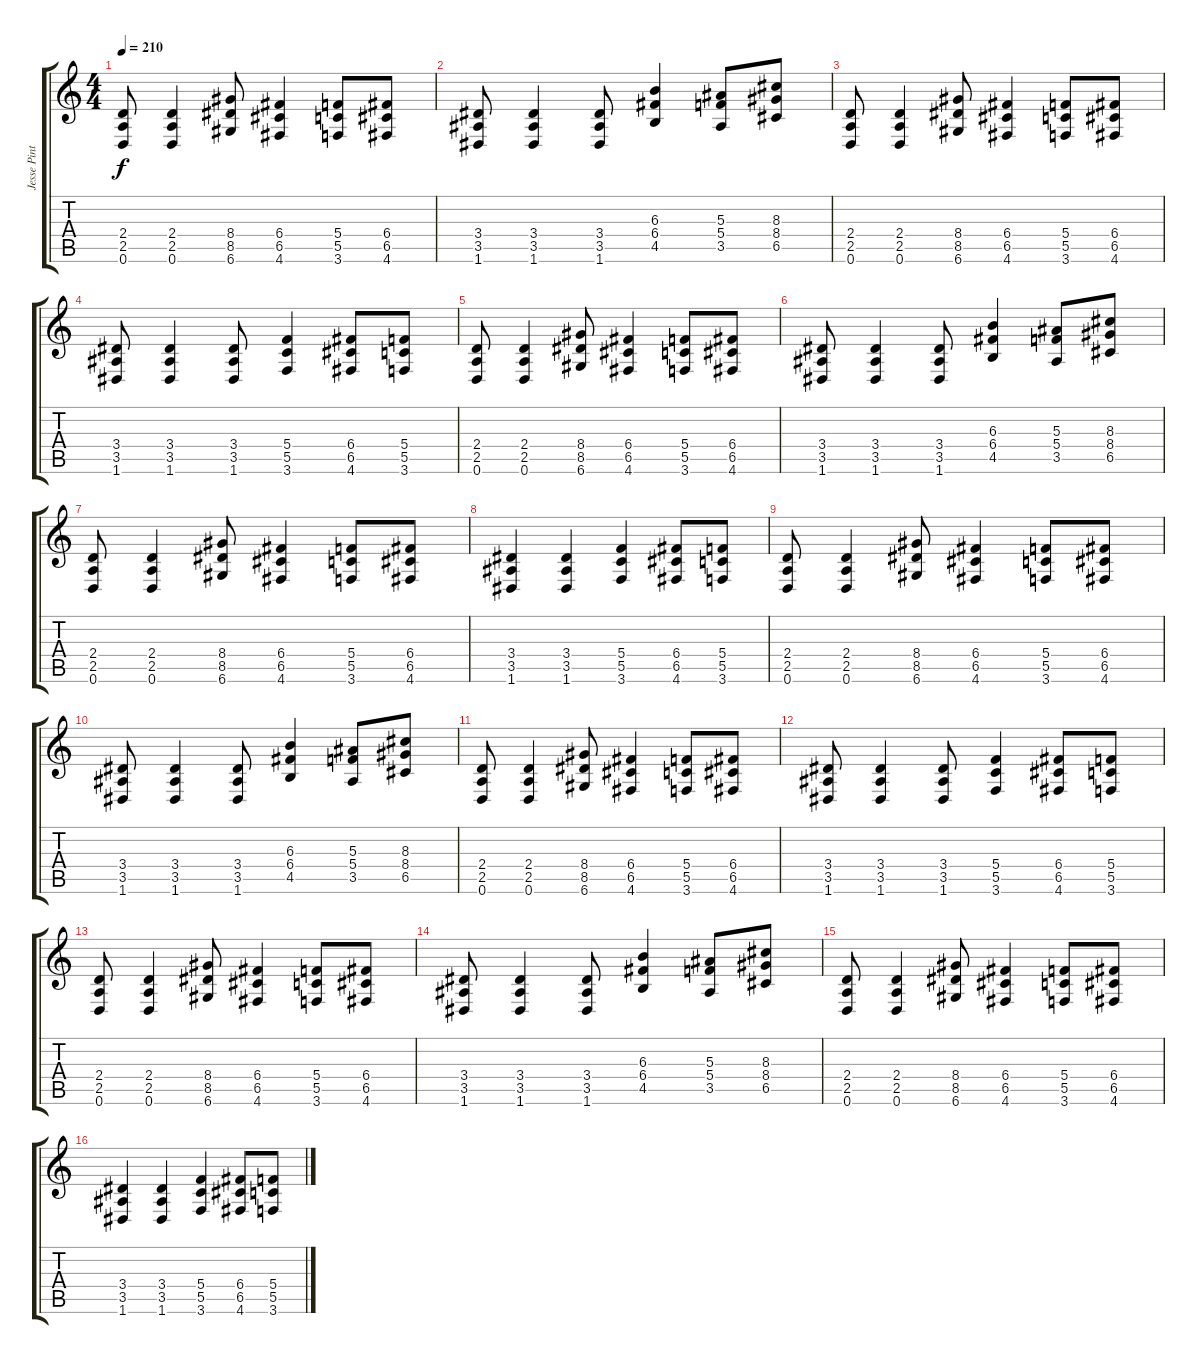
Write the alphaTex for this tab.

\track ("Jesse Pintado (Guitar 2)" "Jesse Pint") {instrument distortionguitar}
\staff {score tabs}
\tuning (D4 A3 F3 C3 G2 D2) {hide}
\ts (4 4)
\tempo 210
\clef g2
\ks c
(2.4 2.5 0.6).8{dy f} (2.4 2.5 0.6).4 (8.4 8.5 6.6).8 (6.4 6.5 4.6).4 (5.4 5.5 3.6).8 (6.4 6.5 4.6).8 |
(3.4 3.5 1.6).8 (3.4 3.5 1.6).4 (3.4 3.5 1.6).8 (6.3 6.4 4.5).4 (5.3 5.4 3.5).8 (8.3 8.4 6.5).8 |
(2.4 2.5 0.6).8 (2.4 2.5 0.6).4 (8.4 8.5 6.6).8 (6.4 6.5 4.6).4 (5.4 5.5 3.6).8 (6.4 6.5 4.6).8 |
(3.4 3.5 1.6).8 (3.4 3.5 1.6).4 (3.4 3.5 1.6).8 (5.4 5.5 3.6).4 (6.4 6.5 4.6).8 (5.4 5.5 3.6).8 |
(2.4 2.5 0.6).8 (2.4 2.5 0.6).4 (8.4 8.5 6.6).8 (6.4 6.5 4.6).4 (5.4 5.5 3.6).8 (6.4 6.5 4.6).8 |
(3.4 3.5 1.6).8 (3.4 3.5 1.6).4 (3.4 3.5 1.6).8 (6.3 6.4 4.5).4 (5.3 5.4 3.5).8 (8.3 8.4 6.5).8 |
(2.4 2.5 0.6).8 (2.4 2.5 0.6).4 (8.4 8.5 6.6).8 (6.4 6.5 4.6).4 (5.4 5.5 3.6).8 (6.4 6.5 4.6).8 |
(3.4 3.5 1.6).4 (3.4 3.5 1.6).4 (5.4 5.5 3.6).4 (6.4 6.5 4.6).8 (5.4 5.5 3.6).8 |
(2.4 2.5 0.6).8 (2.4 2.5 0.6).4 (8.4 8.5 6.6).8 (6.4 6.5 4.6).4 (5.4 5.5 3.6).8 (6.4 6.5 4.6).8 |
(3.4 3.5 1.6).8 (3.4 3.5 1.6).4 (3.4 3.5 1.6).8 (6.3 6.4 4.5).4 (5.3 5.4 3.5).8 (8.3 8.4 6.5).8 |
(2.4 2.5 0.6).8 (2.4 2.5 0.6).4 (8.4 8.5 6.6).8 (6.4 6.5 4.6).4 (5.4 5.5 3.6).8 (6.4 6.5 4.6).8 |
(3.4 3.5 1.6).8 (3.4 3.5 1.6).4 (3.4 3.5 1.6).8 (5.4 5.5 3.6).4 (6.4 6.5 4.6).8 (5.4 5.5 3.6).8 |
(2.4 2.5 0.6).8 (2.4 2.5 0.6).4 (8.4 8.5 6.6).8 (6.4 6.5 4.6).4 (5.4 5.5 3.6).8 (6.4 6.5 4.6).8 |
(3.4 3.5 1.6).8 (3.4 3.5 1.6).4 (3.4 3.5 1.6).8 (6.3 6.4 4.5).4 (5.3 5.4 3.5).8 (8.3 8.4 6.5).8 |
(2.4 2.5 0.6).8 (2.4 2.5 0.6).4 (8.4 8.5 6.6).8 (6.4 6.5 4.6).4 (5.4 5.5 3.6).8 (6.4 6.5 4.6).8 |
(3.4 3.5 1.6).4 (3.4 3.5 1.6).4 (5.4 5.5 3.6).4 (6.4 6.5 4.6).8 (5.4 5.5 3.6).8
